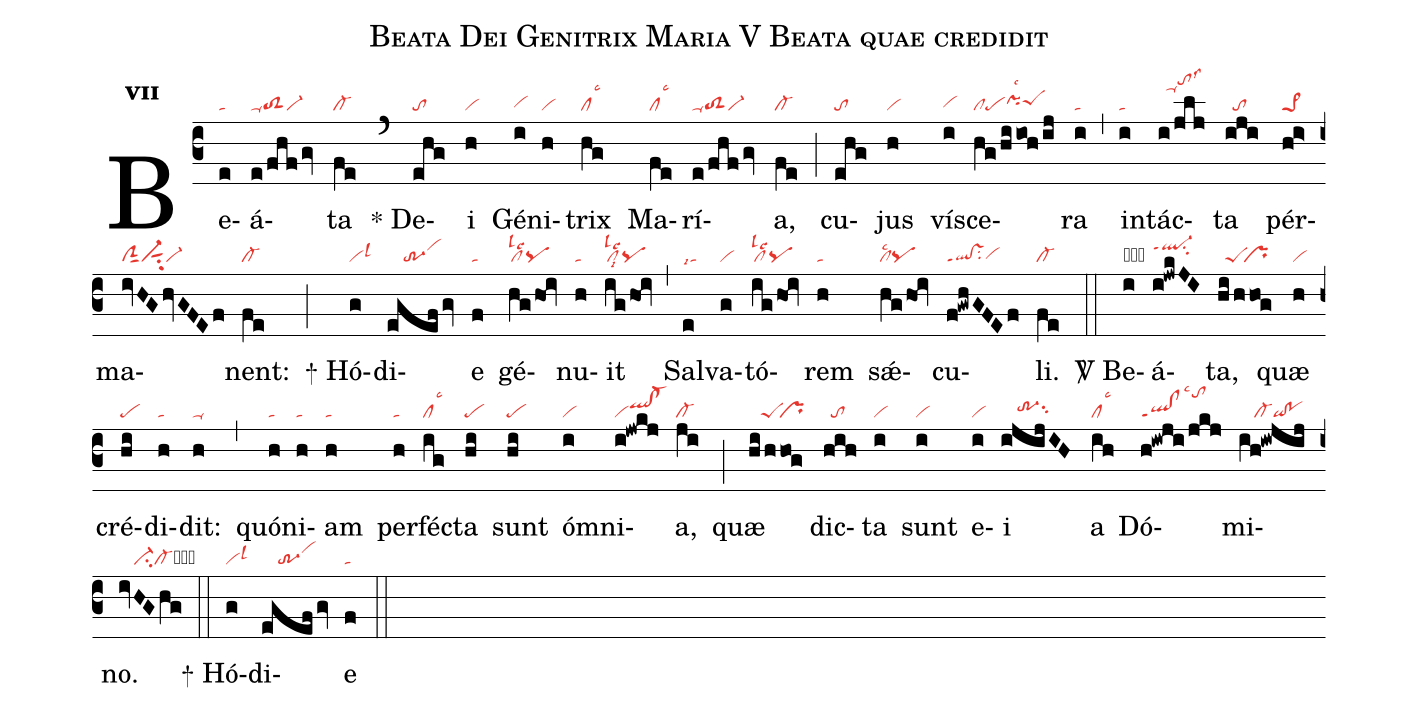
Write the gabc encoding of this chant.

name:Beata Dei Genitrix Maria V Beata quae credidit;
office-part:re;
mode:7;
nabc-lines:1;
%%
initial-style: 1;
name: Beata Dei Genitrix;
mode: 7;
office-part: Responsorium;
annotation: Resp.;
annotation: vii;
nabc-lines: 1;
%%
(c3) Be(e|ta)á(e/fhf/gv|ta-toS2vi-)ta(fe|cl-) (`) <sp>*</sp> De(ehg|to)i(h|vi) Gé(i|vihg)ni(h|vi)trix(hg|cllsc3) Ma(fe|cllsc3)rí(e/fhf/gv|ta-toS2vi-)a,(fe|cl-) (;) cu(ehg|to)jus(h|vi) ví(i|vihg)sce(hg/hiioh/ij|clpepihhlsc2peShh)ra(i|ta) (,) in(i|ta)tác(i/jlj|//ta-hmtohplss3)ta(iji|//to) pér(hi>|pe>1)ma(ivHGhvGFEf|clSsut1vi-sut1su2vi-)nent:(fe|cl-) (;)
<sp>+</sp> Hó(g|vilsl3)di(egef/gv|////tr-3vihj)e(f|ta) gé(hghoi|cllslc2pq)nu(h|ta)it(ighoi|cllslc2lsi8pq) (,) Sal(e|talsi7)va(g|vi)tó(ighoi|cllslc2pq)rem(h|ta) sǽ(hghoi|cllsc2pq)cu(f!gwhGFEf|ql!vsppt1su2vihg)li.(fe|cl-) (::)

<sp>V/</sp> Be(i|obta)á(i!jwkJI|ql-hjppt1su2)ta,(hi/hhog|//peS`pr) quæ(h|vi) cré(hi|pe)di(h|ta)dit:(h|ta-) (,) quón(h|ta)i(h|ta)am(h|ta) per(h|ta)féc(ig|cllsc3)ta(hi|pe) sunt(hi|pe) óm(i|vi)ni(i!jwkj|viqlhi!cl-hi)a,(ji|cl-) (;) quæ(hi/hhog|///peS`pr) dic(hih|//to)ta(i|vi) sunt(i|vi) e(i|vi)i(ijijIH|////tr-3hhsu2) a(ih|cllsc3) Dó(h!iwji/jkj|ql!clppt1lsc3tohm)mi(ih!iwjij|////cl-qi!po)no.(ivHGhg|////ci-cl-cb) (::)
<sp>+</sp> Hó(g|vilsl3)di(egef/gv|////tr-3vihj)e(f|ta) (::)
